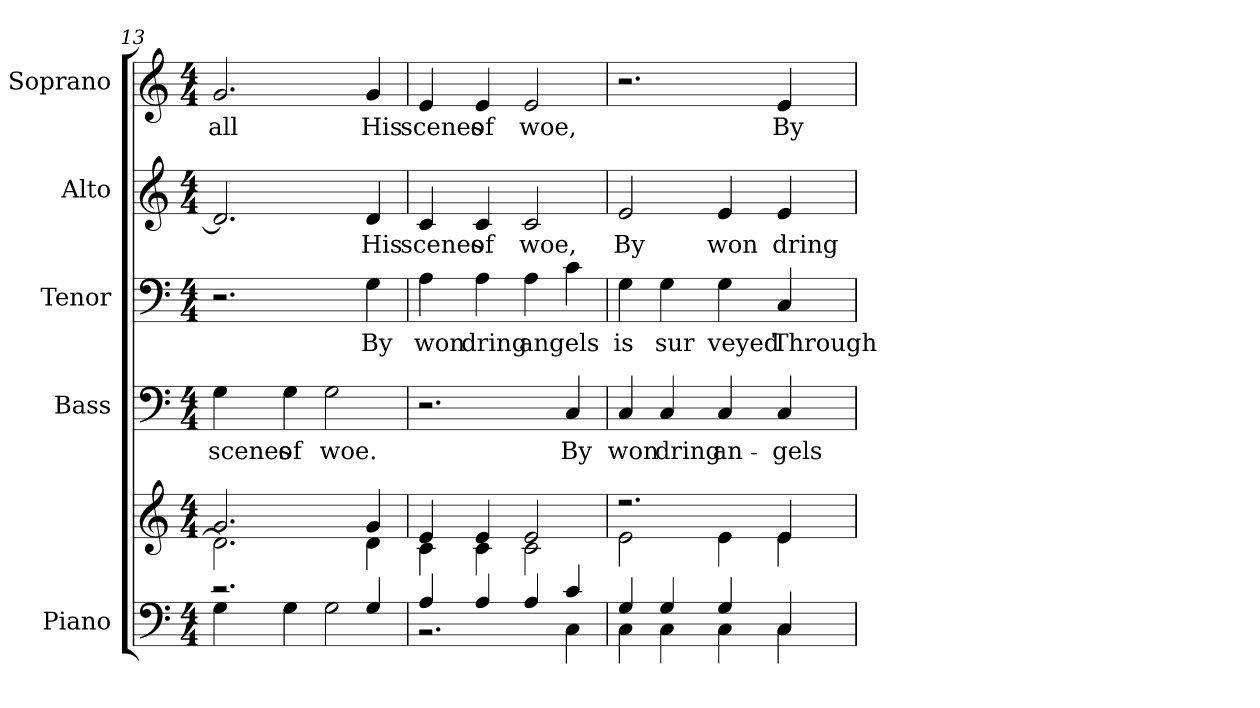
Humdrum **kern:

**kern	**kern	**kern	**text	**kern	**text	**kern	**text	**kern	**text
*part5	*part5	*part4	*part4	*part3	*part3	*part2	*part2	*part1	*part1
*staff6	*staff5	*staff4	*staff4	*staff3	*staff3	*staff2	*staff2	*staff1	*staff1
*I"Piano	*	*I"Bass	*	*I"Tenor	*	*I"Alto	*	*I"Soprano	*
*I'Pno.	*	*I'B.	*	*I'T.	*	*I'A.	*	*I'S.	*
!!LO:PB:g=z
*clefF4	*clefG2	*clefF4	*	*clefF4	*	*clefG2	*	*clefG2	*
*k[]	*k[]	*k[]	*	*k[]	*	*k[]	*	*k[]	*
*C:	*C:	*C:	*	*C:	*	*C:	*	*C:	*
*M4/4	*M4/4	*M4/4	*	*M4/4	*	*M4/4	*	*M4/4	*
=13	=13	=13	=13	=13	=13	=13	=13	=13	=13
*^	*^	*	*	*	*	*	*	*	*
!	!	!	!	!	!LO:LY:b:color=#000000	!	!	!	!	!	!
!	!	!	!	!	!	!	!	!	!	!	!LO:LY:b:color=#000000
2.r	4Gi\	2.gi/	2.di\]	4Gi\	scenes	2.r	.	2.di/]	.	2.gi/	all
!	!	!	!	!	!LO:LY:b:color=#000000	!	!	!	!	!	!
.	4Gi\	.	.	4Gi\	of	.	.	.	.	.	.
!	!	!	!	!	!LO:LY:b:color=#000000	!	!	!	!	!	!
.	2Gi\	.	.	2Gi\	woe.	.	.	.	.	.	.
!	!	!	!	!	!	!	!LO:LY:b:color=#000000	!	!	!	!
!	!	!	!	!	!	!	!	!	!LO:LY:b:color=#000000	!	!
!	!	!	!	!	!	!	!	!	!	!	!LO:LY:b:color=#000000
4Gi/	.	4gi/	4di\	.	.	4Gi\	By	4di/	His	4gi/	His
=14	=14	=14	=14	=14	=14	=14	=14	=14	=14	=14	=14
!	!	!	!	!	!	!	!LO:LY:b:color=#000000	!	!	!	!
!	!	!	!	!	!	!	!	!	!LO:LY:b:color=#000000	!	!
!	!	!	!	!	!	!	!	!	!	!	!LO:LY:b:color=#000000
4Ai/	2.r	4ei/	4ci\	2.r	.	4Ai\	won	4ci/	scenes	4ei/	scenes
!	!	!	!	!	!	!	!LO:LY:b:color=#000000	!	!	!	!
!	!	!	!	!	!	!	!	!	!LO:LY:b:color=#000000	!	!
!	!	!	!	!	!	!	!	!	!	!	!LO:LY:b:color=#000000
4Ai/	.	4ei/	4ci\	.	.	4Ai\	dring	4ci/	of	4ei/	of
!	!	!	!	!	!	!	!LO:LY:b:color=#000000	!	!	!	!
!	!	!	!	!	!	!	!	!	!LO:LY:b:color=#000000	!	!
!	!	!	!	!	!	!	!	!	!	!	!LO:LY:b:color=#000000
4Ai/	.	2ei/	2ci\	.	.	4Ai\	angels	2ci/	woe,	2ei/	woe,
!	!	!	!	!	!LO:LY:b:color=#000000	!	!	!	!	!	!
4ci/	4Ci\	.	.	4Ci/	By	4ci\	.	.	.	.	.
=15	=15	=15	=15	=15	=15	=15	=15	=15	=15	=15	=15
!	!	!	!	!	!LO:LY:b:color=#000000	!	!	!	!	!	!
!	!	!	!	!	!	!	!LO:LY:b:color=#000000	!	!	!	!
!	!	!	!	!	!	!	!	!	!LO:LY:b:color=#000000	!	!
4Gi/	4Ci\	2.r	2ei\	4Ci/	won	4Gi\	is	2ei/	By	2.r	.
!	!	!	!	!	!LO:LY:b:color=#000000	!	!	!	!	!	!
!	!	!	!	!	!	!	!LO:LY:b:color=#000000	!	!	!	!
4Gi/	4Ci\	.	.	4Ci/	dring	4Gi\	sur	.	.	.	.
!	!	!	!	!	!LO:LY:b:color=#000000	!	!	!	!	!	!
!	!	!	!	!	!	!	!LO:LY:b:color=#000000	!	!	!	!
!	!	!	!	!	!	!	!	!	!LO:LY:b:color=#000000	!	!
4Gi/	4Ci\	.	4ei\	4Ci/	an-	4Gi\	veyed	4ei/	won	.	.
!	!	!	!	!	!LO:LY:b:color=#000000	!	!	!	!	!	!
!	!	!	!	!	!	!	!LO:LY:b:color=#000000	!	!	!	!
!	!	!	!	!	!	!	!	!	!LO:LY:b:color=#000000	!	!
!	!	!	!	!	!	!	!	!	!	!	!LO:LY:b:color=#000000
4Ci/	4Ci\	4ei/	4ei\	4Ci/	-gels	4Ci/	Through	4ei/	dring	4ei/	By
*v	*v	*	*	*	*	*	*	*	*	*	*
*	*v	*v	*	*	*	*	*	*	*	*
=	=	=	=	=	=	=	=	=	=
*-	*-	*-	*-	*-	*-	*-	*-	*-	*-
